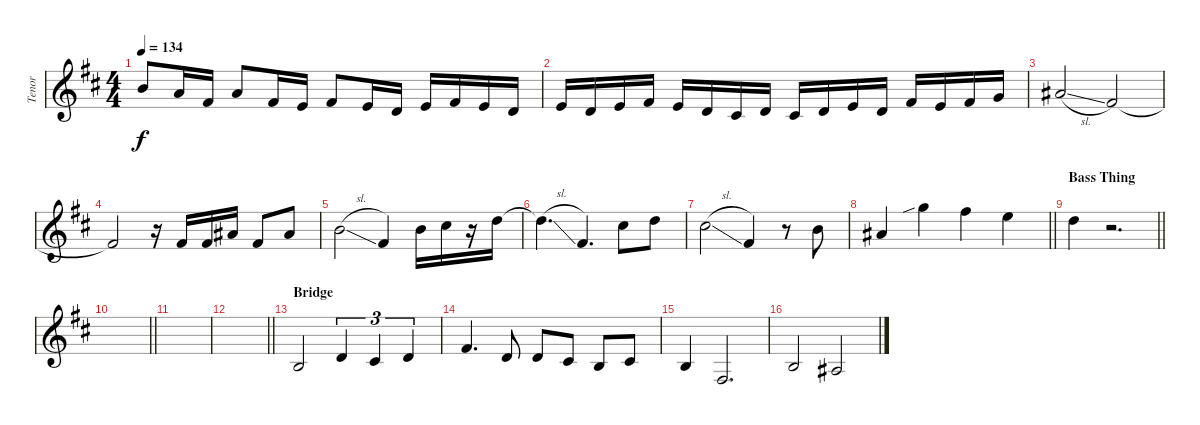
\track ("Tenor" "Tenor") {instrument tenorsax}
\staff {score}
\tuning (E4 B3 G3 D3 A2 E2) {hide}
\ts (4 4)
\tempo 134
\clef g2
\ks bminor
7.1.8{dy f} 5.1.16 2.1.16 5.1.8 2.1.16 0.1.16 2.1.8 0.1.16 3.2.16 0.1.16 2.1.16 0.1.16 3.2.16 |
0.1.16 3.2.16 0.1.16 2.1.16 0.1.16 3.2.16 2.2.16 3.2.16 2.2.16 3.2.16 0.1.16 3.2.16 7.2.16 0.1.16 2.1.16 3.1.16 |
6.1{sl}.2 2.1.2 |
2.1{t}.2 r.16 2.1.16 2.1.16 6.1.16 2.1.8 6.1.8 |
7.1{sl}.2 2.1.4 7.1.16 9.1.16 r.16 10.1.16 |
10.1{sl t}.4{d} 2.1.4{d} 9.1.8 10.1.8 |
9.1{sl}.2 2.1.4 r.8 7.1.8 |
\barLineRight lightlight
6.1.4 15.1{sib}.4 19.2.4 17.2.4 |
\section ("" "Bass Thing")
\barLineRight lightlight
15.2.4 r.2{d} |
\barLineRight lightlight
|
|
\barLineRight lightlight
|
\section ("" "Bridge")
0.2.2{volume 16} 3.2.4{tu (3 2)} 2.2.4{tu (3 2)} 3.2.4{tu (3 2)} |
2.1.4{d} 3.2.8 3.2.8 2.2.8 0.2.8 2.2.8 |
0.2.4 4.4.2{d} |
0.2.2 3.3.2
